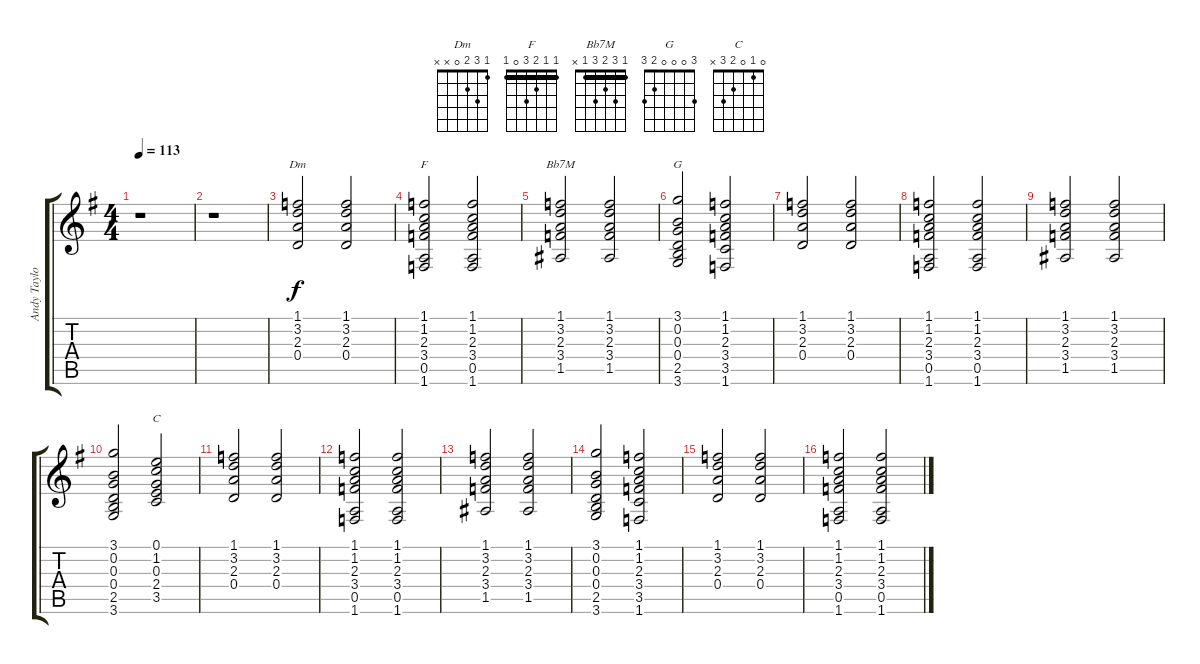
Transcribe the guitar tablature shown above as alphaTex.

\track ("Andy Taylor" "Andy Taylo") {instrument electricguitarmuted}
\staff {score tabs}
\tuning (E4 B3 G3 D3 A2 E2) {hide}
\chord ("Dm" 1 3 2 0 x x)
\chord ("F" 1 1 2 3 0 1) {barre 1}
\chord ("Bb7M" 1 3 2 3 1 x) {barre 1}
\chord ("G" 3 0 0 0 2 3)
\chord ("C" 0 1 0 2 3 x)
\ts (4 4)
\tempo 113
\clef g2
\ks g
r.1{dy f instrument electricguitarmuted} |
r.1 |
(1.1 3.2 2.3 0.4).2{ch "Dm"} (1.1 3.2 2.3 0.4).2 |
(1.1 1.2 2.3 3.4 0.5 1.6).2{ch "F"} (1.1 1.2 2.3 3.4 0.5 1.6).2 |
(1.1 3.2 2.3 3.4 1.5).2{ch "Bb7M"} (1.1 3.2 2.3 3.4 1.5).2 |
(3.1 0.2 0.3 0.4 2.5 3.6).2{ch "G"} (1.1 1.2 2.3 3.4 3.5 1.6).2 |
(1.1 3.2 2.3 0.4).2 (1.1 3.2 2.3 0.4).2 |
(1.1 1.2 2.3 3.4 0.5 1.6).2 (1.1 1.2 2.3 3.4 0.5 1.6).2 |
(1.1 3.2 2.3 3.4 1.5).2 (1.1 3.2 2.3 3.4 1.5).2 |
(3.1 0.2 0.3 0.4 2.5 3.6).2 (0.1 1.2 0.3 2.4 3.5).2{ch "C"} |
(1.1 3.2 2.3 0.4).2 (1.1 3.2 2.3 0.4).2 |
(1.1 1.2 2.3 3.4 0.5 1.6).2 (1.1 1.2 2.3 3.4 0.5 1.6).2 |
(1.1 3.2 2.3 3.4 1.5).2 (1.1 3.2 2.3 3.4 1.5).2 |
(3.1 0.2 0.3 0.4 2.5 3.6).2 (1.1 1.2 2.3 3.4 3.5 1.6).2 |
(1.1 3.2 2.3 0.4).2 (1.1 3.2 2.3 0.4).2 |
(1.1 1.2 2.3 3.4 0.5 1.6).2 (1.1 1.2 2.3 3.4 0.5 1.6).2
